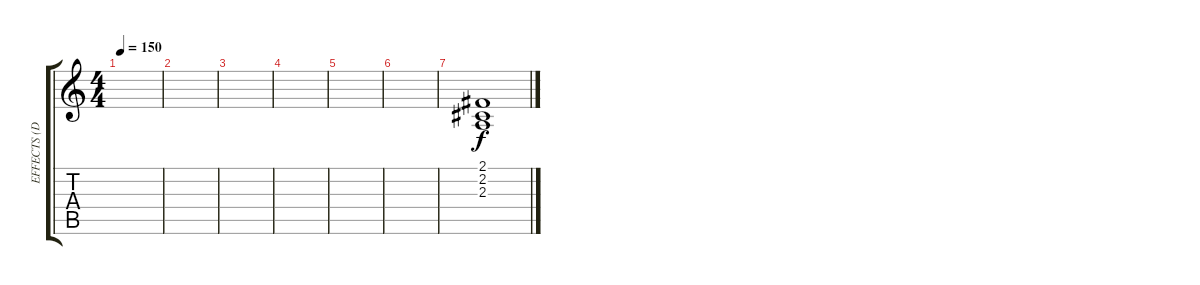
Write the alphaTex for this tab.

\track ("EFFECTS (DON'T PAY ATTENTION)" "EFFECTS (D") {instrument fx4atmosphere}
\staff {score tabs}
\tuning (E4 B3 G3 D3 A2 D2) {hide}
\ts (4 4)
\tempo 150
\clef g2
\ks c
|
|
|
|
|
|
(2.1 2.2 2.3).1
